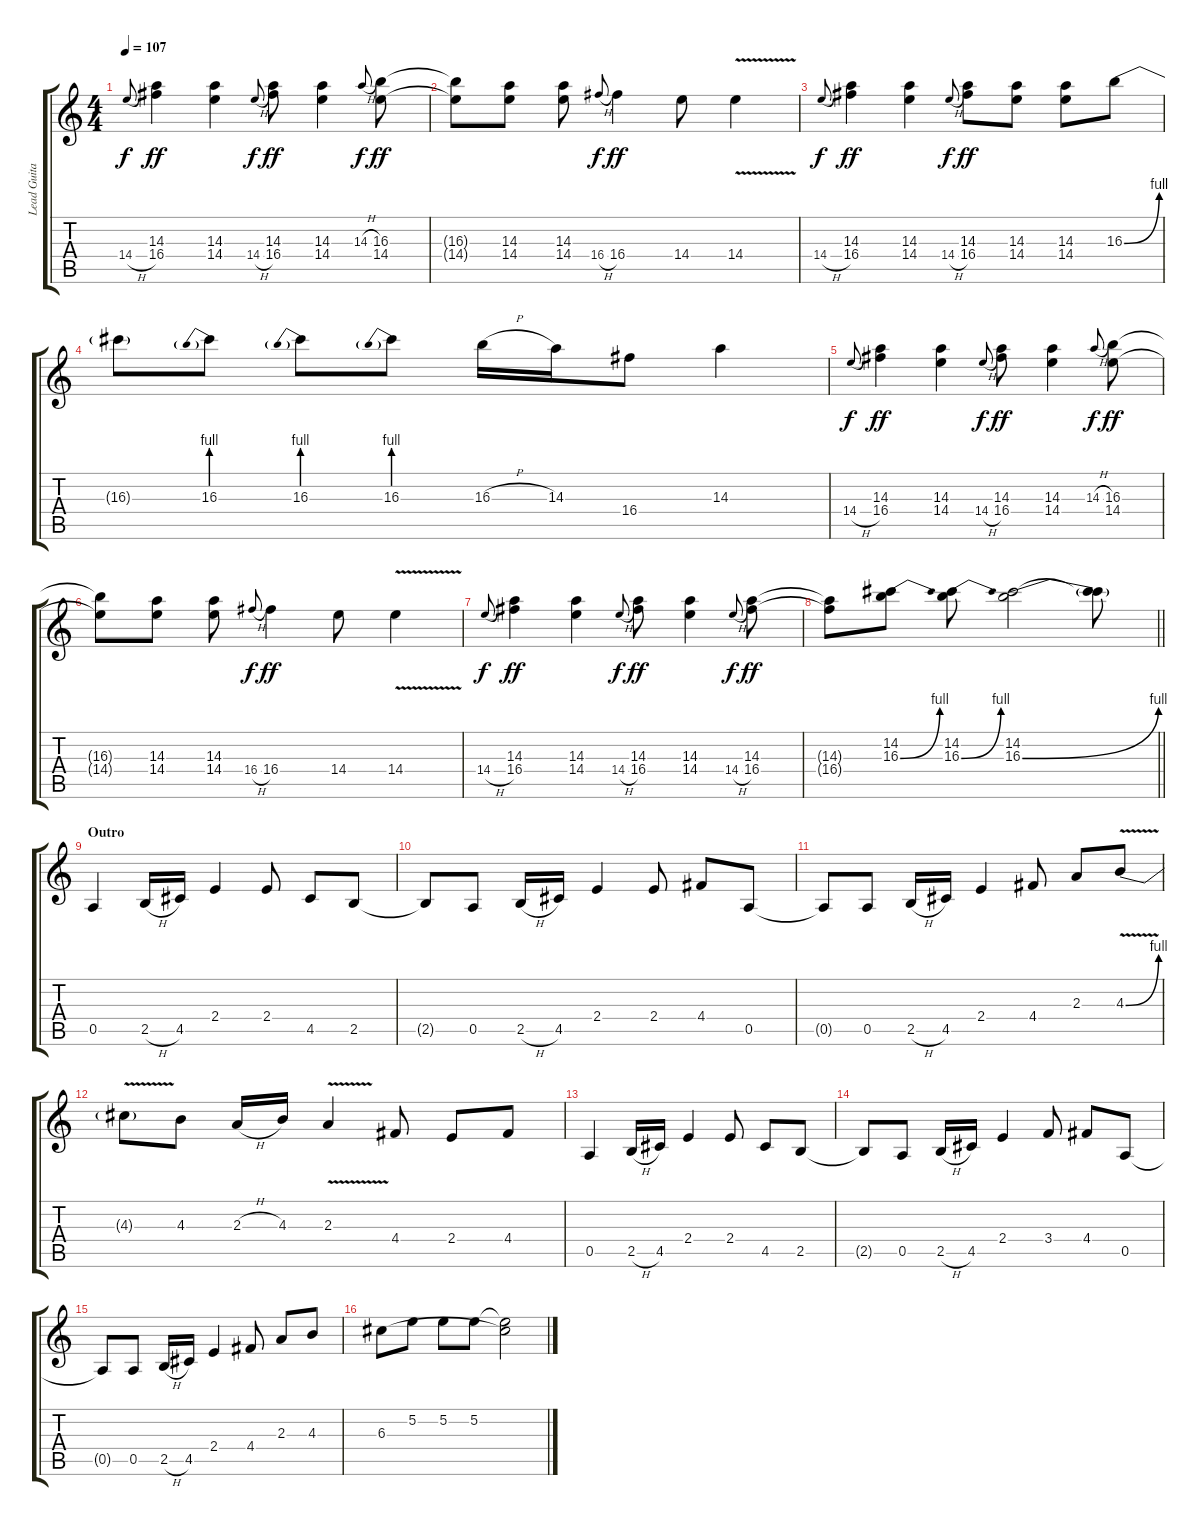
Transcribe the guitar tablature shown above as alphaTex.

\track ("Lead Guitar" "Lead Guita") {instrument overdrivenguitar}
\staff {score tabs}
\tuning (E4 B3 G3 D3 A2 E2) {hide}
\ts (4 4)
\tempo 107
\clef g2
\ks c
14.4{h}.8{gr onbeat dy f} (14.3 16.4).4{dy ff} (14.3 14.4).4 14.4{h}.8{gr onbeat dy f} (14.3 16.4).8{dy ff} (14.3 14.4).4 14.3{h}.8{gr onbeat dy f} (16.3 14.4).8{dy ff} |
(16.3{t} 14.4{t}).8 (14.3 14.4).8 (14.3 14.4).8 16.4{h}.8{gr onbeat dy f} 16.4.4{dy ff} 14.4.8 14.4{v}.4 |
14.4{h}.8{gr onbeat dy f} (14.3 16.4).4{dy ff} (14.3 14.4).4 14.4{h}.8{gr onbeat dy f} (14.3 16.4).8{dy ff} (14.3 14.4).8 (14.3 14.4).8 16.3{be (bend 0 0 60 4)}.8 |
16.3{t}.8 16.3{be (prebend 0 4 60 4)}.8 16.3{be (prebend 0 4 60 4)}.8 16.3{be (prebend 0 4 60 4)}.8 16.3{h}.16 14.3.16 16.4.8 14.3.4 |
14.4{h}.8{gr onbeat dy f} (14.3 16.4).4{dy ff} (14.3 14.4).4 14.4{h}.8{gr onbeat dy f} (14.3 16.4).8{dy ff} (14.3 14.4).4 14.3{h}.8{gr onbeat dy f} (16.3 14.4).8{dy ff} |
(16.3{t} 14.4{t}).8 (14.3 14.4).8 (14.3 14.4).8 16.4{h}.8{gr onbeat dy f} 16.4.4{dy ff} 14.4.8 14.4{v}.4 |
14.4{h}.8{gr onbeat dy f} (14.3 16.4).4{dy ff} (14.3 14.4).4 14.4{h}.8{gr onbeat dy f} (14.3 16.4).8{dy ff} (14.3 14.4).4 14.4{h}.8{gr onbeat dy f} (14.3 16.4).8{dy ff} |
\barLineRight lightlight
(14.3{t} 16.4{t}).8 (14.2 16.3{be (bend 0 0 60 4)}).8 (14.2 16.3{be (bend 0 0 60 4)}).8 (14.2 16.3{be (bend 0 0 60 4)}).2 (14.2{t} 16.3{t}).8 |
\section ("" "Outro")
0.5.4 2.5{h}.16 4.5.16 2.4.4 2.4.8 4.5.8 2.5.8 |
2.5{t}.8 0.5.8 2.5{h}.16 4.5.16 2.4.4 2.4.8 4.4.8 0.5.8 |
0.5{t}.8 0.5.8 2.5{h}.16 4.5.16 2.4.4 4.4.8 2.3.8 4.3{be (bend 0 0 60 4) v}.8 |
4.3{t}.8 4.3.8 2.3{h}.16 4.3.16 2.3{v}.4 4.4.8 2.4.8 4.4.8 |
0.5.4 2.5{h}.16 4.5.16 2.4.4 2.4.8 4.5.8 2.5.8 |
2.5{t}.8 0.5.8 2.5{h}.16 4.5.16 2.4.4 3.4.8 4.4.8 0.5.8 |
0.5{t}.8 0.5.8 2.5{h}.16 4.5.16 2.4.4 4.4.8 2.3.8 4.3.8 |
6.3.8 5.2.8 5.2.8 5.2.8 (5.2{t} 6.3{t}).2
